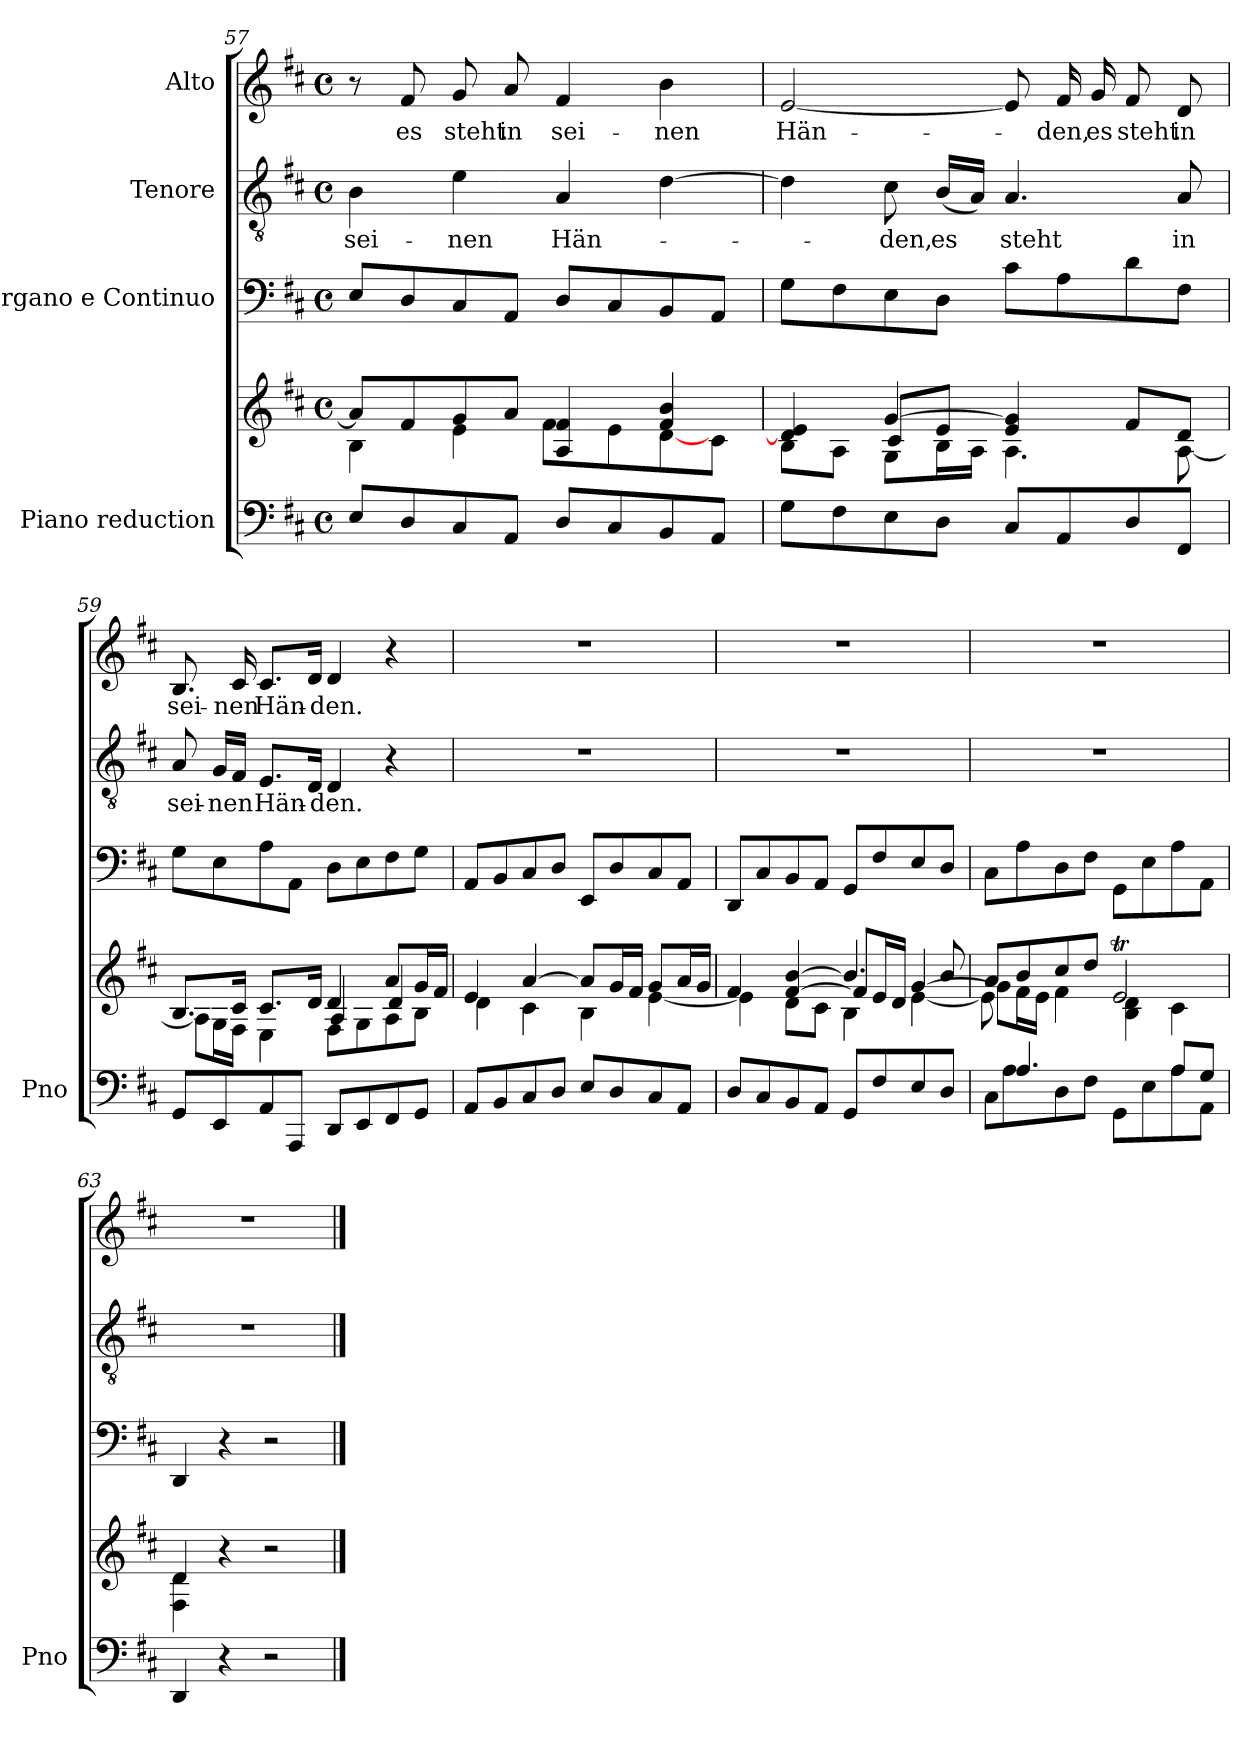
**kern	**kern	**kern	**kern	**text	**kern	**text
*part4	*part4	*part3	*part2	*part2	*part1	*part1
*staff5	*staff4	*staff3	*staff2	*staff2	*staff1	*staff1
*I"Piano reduction	*	*I"Organo e Continuo	*I"Tenore	*	*I"Alto	*
*I'Pno	*	*	*	*	*	*
*clefF4	*clefG2	*clefF4	*clefGv2	*	*clefG2	*
*k[f#c#]	*k[f#c#]	*k[f#c#]	*k[f#c#]	*	*k[f#c#]	*
*M4/4	*M4/4	*M4/4	*M4/4	*	*M4/4	*
*met(c)	*met(c)	*met(c)	*met(c)	*	*met(c)	*
=57	=57	=57	=57	=57	=57	=57
*	*^	*	*	*	*	*
!	!	!	!	!	!LO:LY:b	!	!
8E/L	8a/L]	4B\	8E/L	4B\	sei-	8r	.
!	!	!	!	!	!	!	!LO:LY:b
8D/	8f#/	.	8D/	.	.	8f#/	es
!	!	!	!	!	!LO:LY:b	!	!LO:LY:b
8C#/	8g/	4e\	8C#/	4e\	-nen	8g/	steht
!	!	!	!	!	!	!	!LO:LY:b
8AA/J	8a/J	.	8AA/J	.	.	8a/	in
!	!	!	!	!	!LO:LY:b	!	!LO:LY:b
8D/L	4A/ 4f#/	8f#\L	8D/L	4A/	Hän-	4f#/	sei-
8C#/	.	8e\	8C#/	.	.	.	.
!	!	!	!	!	!	!	!LO:LY:b
8BB/	4f#/ 4b/	[8d\	8BB/	[4d\	.	4b\	-nen
8AA/J	.	8c#\J	8AA/J	.	.	.	.
=58	=58	=58	=58	=58	=58	=58	=58
*	*	*^	*	*	*	*	*
!	!	!	!	!	!	!	!	!LO:LY:b
8G\L	4d/] 4e/	8B\L	4ryy	8G\L	4d\]	.	[2e/	Hän-
8F#\	.	8A\J	.	8F#\	.	.	.	.
!	!	!	!	!	!	!LO:LY:b	!	!
8E\	[4g/	8G\L	8c#/L	8E\	8c#\	-den,	.	.
!	!	!	!	!	!	!LO:LY:b	!	!
8D\J	.	16B\L	8e/J	8D\J	(<16B/LL	es	.	.
.	.	16A\JJ	.	.	16A/JJ)	.	.	.
!	!	!	!	!	!	!LO:LY:b	!	!
8C#/L	4e/ 4g/]	4.A\	2ryy	8c#\L	4.A/	steht	8e/]	.
!	!	!	!	!	!	!	!	!LO:LY:b
8AA/	.	.	.	8A\	.	.	16f#/	-den,
!	!	!	!	!	!	!	!	!LO:LY:b
.	.	.	.	.	.	.	16g/	es
!	!	!	!	!	!	!	!	!LO:LY:b
8D/	8f#/L	.	.	8d\	.	.	8f#/	steht
!	!	!	!	!	!	!LO:LY:b	!	!LO:LY:b
8FF#/J	8d/J	[8A\	.	8F#\J	8A/	in	8d/	in
=59	=59	=59	=59	=59	=59	=59	=59	=59
!	!	!	!	!	!	!LO:LY:b	!	!LO:LY:b
8GG/L	8.B/L	8A\L]	2ryy	8G\L	8A/	sei-	8.B/	sei-
!	!	!	!	!	!	!LO:LY:b	!	!
8EE/	.	16G\L	.	8E\	16G/LL	-nen	.	.
!	!	!	!	!	!	!	!	!LO:LY:b
.	16c#/Jk	16F#\JJ	.	.	16F#/JJ	.	16c#/	-nen
!	!	!	!	!	!	!LO:LY:b	!	!LO:LY:b
8AA/	8.c#/L	4E\	.	8A\	8.E/L	Hän-	8.c#/L	Hän-
8AAA/J	.	.	.	8AA\J	.	.	.	.
.	16d/Jk	.	.	.	16D/Jk	.	16d/Jk	.
!	!	!	!	!	!	!LO:LY:b	!	!LO:LY:b
8DD/L	4d/	8F#\L	4A/	8D\L	4D/	-den.	4d/	-den.
8EE/	.	8G\	.	8E\	.	.	.	.
8FF#/	8a/L	8A\	4d/	8F#\	4r	.	4r	.
8GG/J	16g/L	8B\J	.	8G\J	.	.	.	.
.	16f#/JJ	.	.	.	.	.	.	.
*	*	*v	*v	*	*	*	*	*
!!LO:PB:g=z
=60	=60	=60	=60	=60	=60	=60	=60
8AA/L	4e/	4d\	8AA/L	1r	.	1r	.
8BB/	.	.	8BB/	.	.	.	.
8C#/	[4a/	4c#\	8C#/	.	.	.	.
8D/J	.	.	8D/J	.	.	.	.
8E/L	8a/L]	4B\	8EE/L	.	.	.	.
8D/	16g/L	.	8D/	.	.	.	.
.	16f#/JJ	.	.	.	.	.	.
8C#/	8g/L	[4e\	8C#/	.	.	.	.
8AA/J	16a/L	.	8AA/J	.	.	.	.
.	16g/JJ	.	.	.	.	.	.
=61	=61	=61	=61	=61	=61	=61	=61
*	*	*^	*	*	*	*	*
8D/L	4f#/	4e\]	2ryy	8DD/L	1r	.	1r	.
8C#/	.	.	.	8C#/	.	.	.	.
8BB/	[4f#/ [4b/	8d\L	.	8BB/	.	.	.	.
8AA/J	.	8c#\J	.	8AA/J	.	.	.	.
8GG/L	4.b/]	4B\	8f#/L]	8GG/L	.	.	.	.
8F#/	.	.	16e/L	8F#/	.	.	.	.
.	.	.	16d/JJ	.	.	.	.	.
8E/	.	[4e\	[4g/	8E/	.	.	.	.
8D/J	8b/	.	.	8D/J	.	.	.	.
=62	=62	=62	=62	=62	=62	=62	=62	=62
*^	*	*	*	*	*	*	*	*
8ryy	8C#\L	8a/L	8g\L]	8e\]	8C#\L	1r	.	1r	.
4.A/	8A\	8b/	16f#\L	2..ryy	8A\	.	.	.	.
.	.	.	16e\JJ	.	.	.	.	.	.
.	8D\	8cc#/	4f#\	.	8D\	.	.	.	.
.	8F#\J	8dd/J	.	.	8F#\J	.	.	.	.
4ryy	8GG\L	2eT/	4B\ 4d\	.	8GG\L	.	.	.	.
.	8E\	.	.	.	8E\	.	.	.	.
8A/L	8A\	.	4c#\	.	8A\	.	.	.	.
8G/J	8AA\J	.	.	.	8AA\J	.	.	.	.
*v	*v	*	*	*	*	*	*	*	*
*	*	*v	*v	*	*	*	*	*
=63	=63	=63	=63	=63	=63	=63	=63
4DD/	4d/	4F#\ 4d\	4DD/	1r	.	1r	.
4r	4r	4ryy	4r	.	.	.	.
2r	2r	2ryy	2r	.	.	.	.
*	*v	*v	*	*	*	*	*
==	==	==	==	==	==	==
*-	*-	*-	*-	*-	*-	*-
